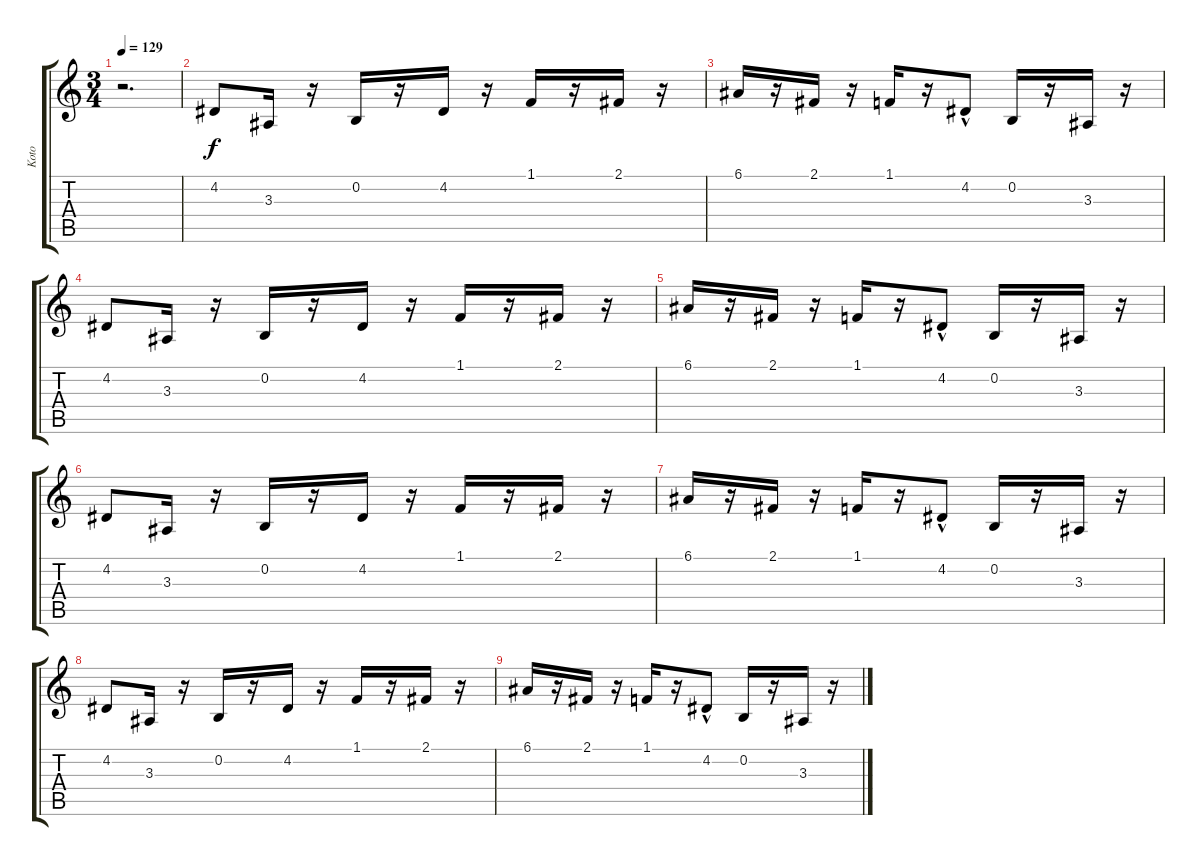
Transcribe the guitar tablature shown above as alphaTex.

\track ("Koto" "Koto") {instrument koto}
\staff {score tabs}
\tuning (E4 B3 G3 D3 A2 E2) {hide}
\ts (3 4)
\tempo 129
\clef g2
\ks c
r.2{d dy f} |
4.2.8{volume 16} 3.3.16{volume 16} r.16 0.2.16{volume 15} r.16 4.2.16{volume 15} r.16 1.1.16{volume 15} r.16 2.1.16{volume 14} r.16 |
6.1.16{volume 14} r.16 2.1.16{volume 14} r.16 1.1.16{volume 13} r.16 4.2{hac}.8{volume 13} 0.2.16{volume 13} r.16 3.3.16{volume 12} r.16 |
4.2.8{volume 12} 3.3.16{volume 12} r.16 0.2.16{volume 11} r.16 4.2.16{volume 11} r.16 1.1.16{volume 11} r.16 2.1.16{volume 10} r.16 |
6.1.16{volume 10} r.16 2.1.16{volume 10} r.16 1.1.16{volume 9} r.16 4.2{hac}.8{volume 9} 0.2.16{volume 9} r.16 3.3.16{volume 8} r.16 |
4.2.8{volume 8} 3.3.16{volume 8} r.16 0.2.16{volume 7} r.16 4.2.16{volume 7} r.16 1.1.16{volume 7} r.16 2.1.16{volume 6} r.16 |
6.1.16{volume 6} r.16 2.1.16{volume 6} r.16 1.1.16{volume 5} r.16 4.2{hac}.8{volume 5} 0.2.16{volume 5} r.16 3.3.16{volume 4} r.16 |
4.2.8{volume 4} 3.3.16{volume 4} r.16 0.2.16{volume 3} r.16 4.2.16{volume 3} r.16 1.1.16{volume 3} r.16 2.1.16{volume 2} r.16 |
6.1.16{volume 2} r.16 2.1.16{volume 2} r.16 1.1.16{volume 1} r.16 4.2{hac}.8{volume 1} 0.2.16{volume 1} r.16 3.3.16{volume 0} r.16
